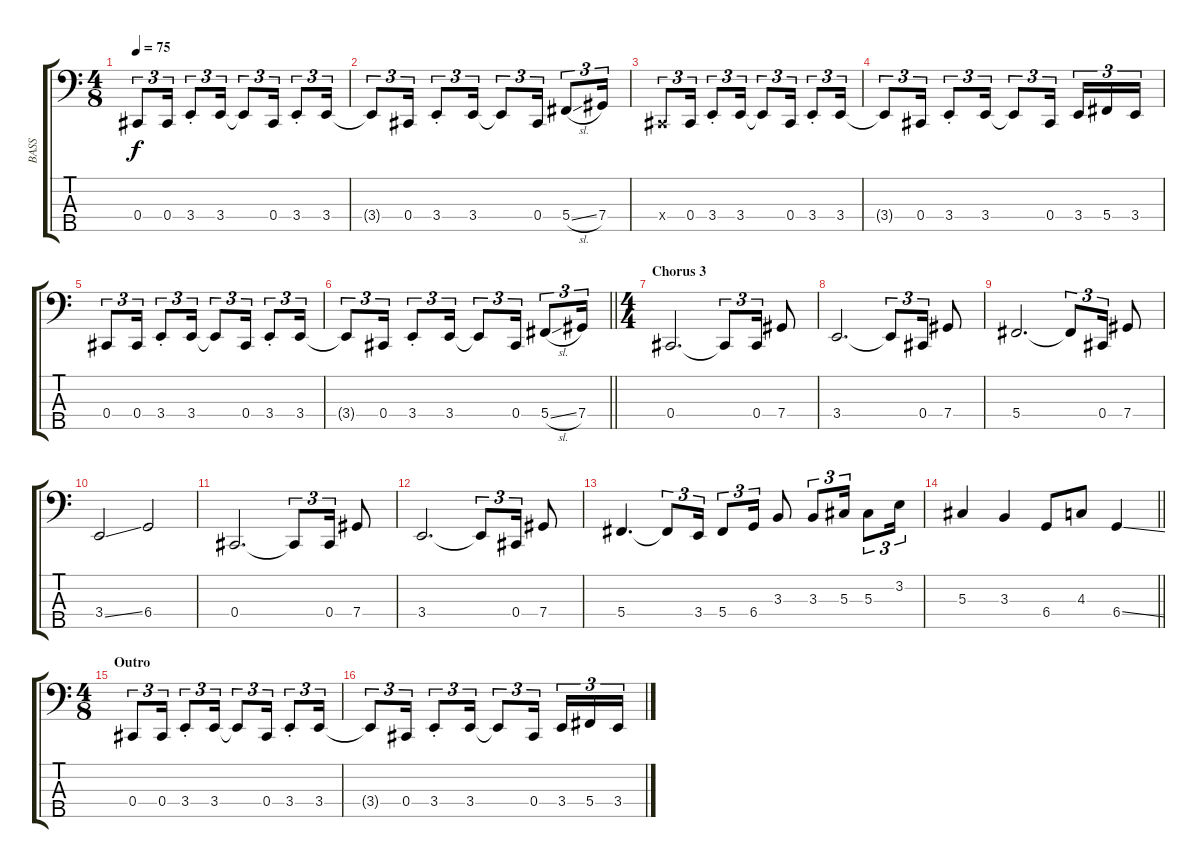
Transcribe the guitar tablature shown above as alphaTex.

\track ("BASS" "BASS") {instrument electricbassfinger}
\staff {score tabs}
\tuning (Gb2 Db2 Ab1 Db1 Bb0) {hide}
\ts (4 8)
\tempo 75
\clef f4
\ks c
0.4.8{tu (3 2) dy f} 0.4.16{tu (3 2)} 3.4{st}.8{tu (3 2)} 3.4.16{tu (3 2)} 3.4{t}.8{tu (3 2)} 0.4.16{tu (3 2)} 3.4{st}.8{tu (3 2)} 3.4.16{tu (3 2)} |
3.4{t}.8{tu (3 2)} 0.4.16{tu (3 2)} 3.4{st}.8{tu (3 2)} 3.4.16{tu (3 2)} 3.4{t}.8{tu (3 2)} 0.4.16{tu (3 2)} 5.4{sl}.8{tu (3 2)} 7.4.16{tu (3 2)} |
0.4{x}.8{tu (3 2)} 0.4.16{tu (3 2)} 3.4{st}.8{tu (3 2)} 3.4.16{tu (3 2)} 3.4{t}.8{tu (3 2)} 0.4.16{tu (3 2)} 3.4{st}.8{tu (3 2)} 3.4.16{tu (3 2)} |
3.4{t}.8{tu (3 2)} 0.4.16{tu (3 2)} 3.4{st}.8{tu (3 2)} 3.4.16{tu (3 2)} 3.4{t}.8{tu (3 2)} 0.4.16{tu (3 2)} 3.4.16{tu (3 2)} 5.4.16{tu (3 2)} 3.4.16{tu (3 2)} |
0.4.8{tu (3 2)} 0.4.16{tu (3 2)} 3.4{st}.8{tu (3 2)} 3.4.16{tu (3 2)} 3.4{t}.8{tu (3 2)} 0.4.16{tu (3 2)} 3.4{st}.8{tu (3 2)} 3.4.16{tu (3 2)} |
\barLineRight lightlight
3.4{t}.8{tu (3 2)} 0.4.16{tu (3 2)} 3.4{st}.8{tu (3 2)} 3.4.16{tu (3 2)} 3.4{t}.8{tu (3 2)} 0.4.16{tu (3 2)} 5.4{sl}.8{tu (3 2)} 7.4.16{tu (3 2)} |
\ts (4 4)
\section ("" "Chorus 3")
0.4.2{d} 0.4{t}.8{tu (3 2)} 0.4.16{tu (3 2)} 7.4.8 |
3.4.2{d} 3.4{t}.8{tu (3 2)} 0.4.16{tu (3 2)} 7.4.8 |
5.4.2{d} 5.4{t}.8{tu (3 2)} 0.4.16{tu (3 2)} 7.4.8 |
3.4{ss}.2 6.4.2 |
0.4.2{d} 0.4{t}.8{tu (3 2)} 0.4.16{tu (3 2)} 7.4.8 |
3.4.2{d} 3.4{t}.8{tu (3 2)} 0.4.16{tu (3 2)} 7.4.8 |
5.4.4{d} 5.4{t}.8{tu (3 2)} 3.4.16{tu (3 2)} 5.4.8{tu (3 2)} 6.4.16{tu (3 2)} 3.3.8 3.3.8{tu (3 2)} 5.3.16{tu (3 2)} 5.3.8{tu (3 2)} 3.2.16{tu (3 2)} |
\barLineRight lightlight
5.3.4 3.3.4 6.4.8 4.3.8 6.4{ss}.4 |
\ts (4 8)
\section ("" "Outro")
0.4.8{tu (3 2)} 0.4.16{tu (3 2)} 3.4{st}.8{tu (3 2)} 3.4.16{tu (3 2)} 3.4{t}.8{tu (3 2)} 0.4.16{tu (3 2)} 3.4{st}.8{tu (3 2)} 3.4.16{tu (3 2)} |
3.4{t}.8{tu (3 2)} 0.4.16{tu (3 2)} 3.4{st}.8{tu (3 2)} 3.4.16{tu (3 2)} 3.4{t}.8{tu (3 2)} 0.4.16{tu (3 2)} 3.4.16{tu (3 2)} 5.4.16{tu (3 2)} 3.4.16{tu (3 2)}
